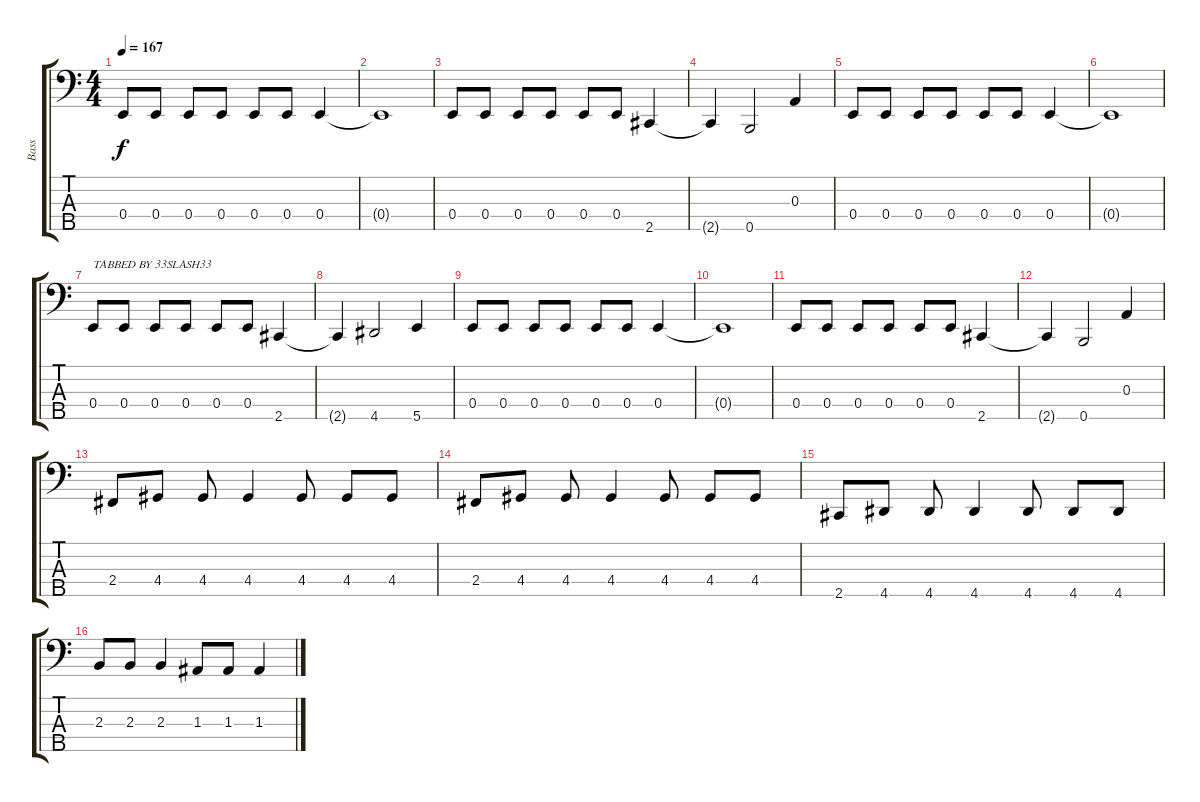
\track ("Bass" "Bass") {instrument electricbassfinger}
\staff {score tabs}
\tuning (G2 D2 A1 E1 B0) {hide}
\ts (4 4)
\tempo 167
\clef f4
\ks c
0.4.8{dy f} 0.4.8 0.4.8 0.4.8 0.4.8 0.4.8 0.4.4 |
0.4{t}.1 |
0.4.8 0.4.8 0.4.8 0.4.8 0.4.8 0.4.8 2.5.4 |
2.5{t}.4 0.5.2 0.3.4 |
0.4.8 0.4.8 0.4.8 0.4.8 0.4.8 0.4.8 0.4.4 |
0.4{t}.1 |
0.4.8{txt "TABBED BY 33SLASH33"} 0.4.8 0.4.8 0.4.8 0.4.8 0.4.8 2.5.4 |
2.5{t}.4 4.5.2 5.5.4 |
0.4.8 0.4.8 0.4.8 0.4.8 0.4.8 0.4.8 0.4.4 |
0.4{t}.1 |
0.4.8 0.4.8 0.4.8 0.4.8 0.4.8 0.4.8 2.5.4 |
2.5{t}.4 0.5.2 0.3.4 |
2.4.8 4.4.8 4.4.8 4.4.4 4.4.8 4.4.8 4.4.8 |
2.4.8 4.4.8 4.4.8 4.4.4 4.4.8 4.4.8 4.4.8 |
2.5.8 4.5.8 4.5.8 4.5.4 4.5.8 4.5.8 4.5.8 |
2.3.8 2.3.8 2.3.4 1.3.8 1.3.8 1.3.4
